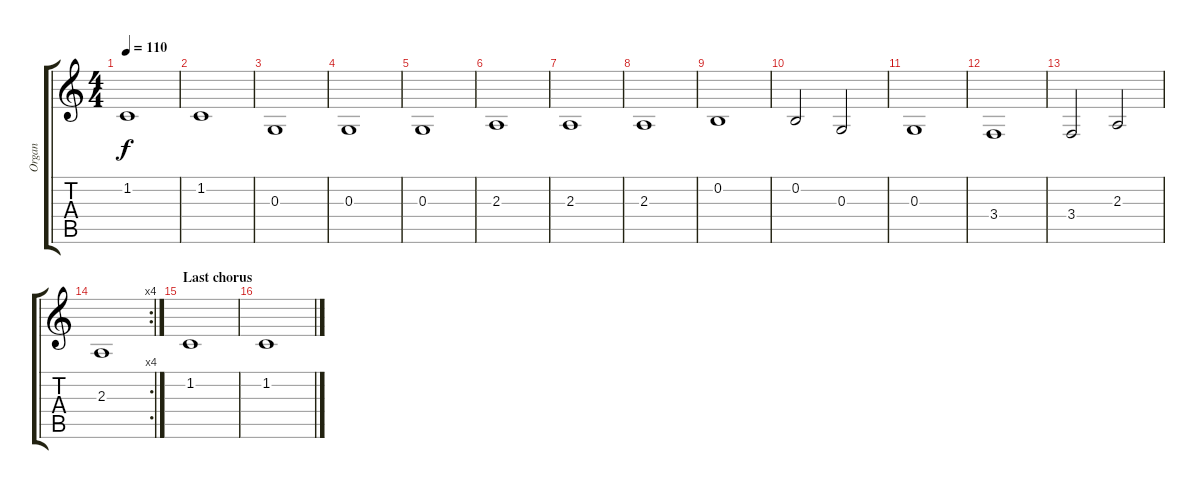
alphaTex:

\track ("Organ" "Organ") {instrument synthvoice}
\staff {score tabs}
\tuning (E4 B3 G3 D3 A2 E2) {hide}
\ts (4 4)
\tempo 110
\clef g2
\ks c
1.2.1{dy f} |
1.2.1 |
0.3.1 |
0.3.1 |
0.3.1 |
2.3.1 |
2.3.1 |
2.3.1 |
0.2.1 |
0.2.2 0.3.2 |
0.3.1 |
3.4.1 |
3.4.2 2.3.2 |
\rc 4
2.3.1 |
\section ("" "Last chorus")
1.2.1 |
1.2.1
